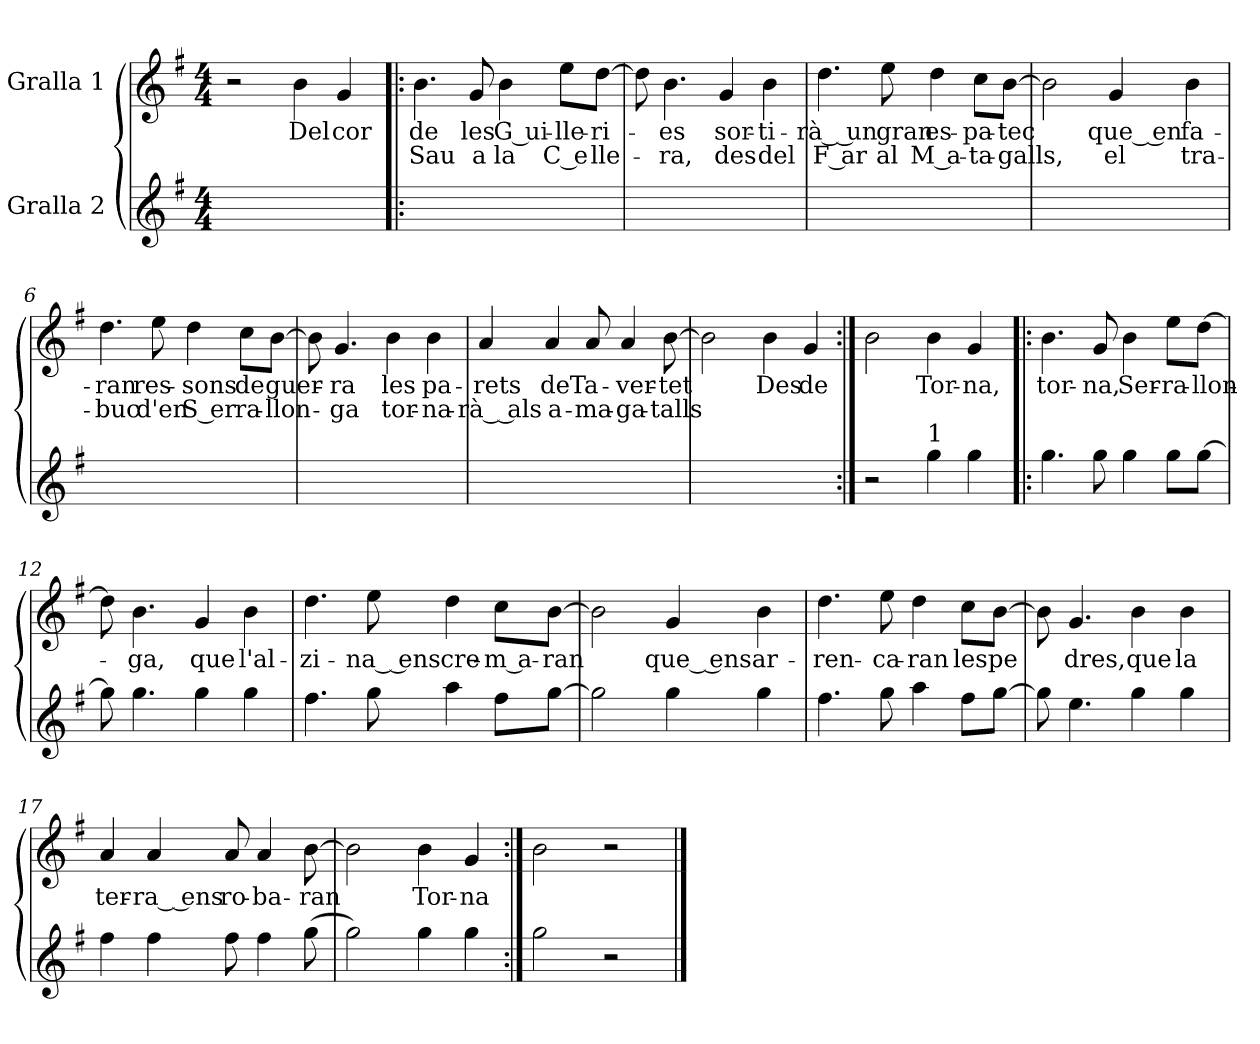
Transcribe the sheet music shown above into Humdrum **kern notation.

**kern	**kern	**text	**text
*part2	*part1	*part1	*part1
*staff2	*staff1	*staff1	*staff1
*I"Gralla 2	*I"Gralla 1	*	*
*clefG2	*clefG2	*	*
*k[f#]	*k[f#]	*	*
*G:	*G:	*	*
*M4/4	*M4/4	*	*
=1	=1	=1	=1
1ryy	2r	.	.
!	!	!LO:LY:b	!
.	4b\	Del	.
!	!	!LO:LY:b	!
.	4g/	cor	.
=2!|:	=2!|:	=2!|:	=2!|:
!	!	!LO:LY:b	!LO:LY:b
1ryy	4.b\	de	Sau
!	!	!LO:LY:b	!LO:LY:b
.	8g/	les	a
!	!	!LO:LY:b	!LO:LY:b
.	4b\	G ui-	la
!	!	!LO:LY:b	!LO:LY:b
.	8ee\L	lle-	C e
!	!	!LO:LY:b	!LO:LY:b
.	[8dd\J	ri-	lle-
=3	=3	=3	=3
1ryy	8dd\]	.	.
!	!	!LO:LY:b	!LO:LY:b
.	4.b\	es	ra,
!	!	!LO:LY:b	!LO:LY:b
.	4g/	sor-	des
!	!	!LO:LY:b	!LO:LY:b
.	4b\	ti-	del
=4	=4	=4	=4
!	!	!LO:LY:b	!LO:LY:b
1ryy	4.dd\	rà_ un	F ar
!	!	!LO:LY:b	!LO:LY:b
.	8ee\	gran	al
!	!	!LO:LY:b	!LO:LY:b
.	4dd\	es-	M a-
!	!	!LO:LY:b	!LO:LY:b
.	8cc\L	pa-	ta-
!	!	!LO:LY:b	!LO:LY:b
.	[8b\J	tec	galls,
=5	=5	=5	=5
1ryy	2b\]	.	.
!	!	!LO:LY:b	!LO:LY:b
.	4g/	que_ en	el
!	!	!LO:LY:b	!LO:LY:b
.	4b\	fa-	tra-
!!LO:LB:g=z
=6	=6	=6	=6
!	!	!LO:LY:b	!LO:LY:b
1ryy	4.dd\	ran	buc
!	!	!LO:LY:b	!LO:LY:b
.	8ee\	res-	d'en
!	!	!LO:LY:b	!LO:LY:b
.	4dd\	-sons	S er
!	!	!LO:LY:b	!LO:LY:b
.	8cc\L	de	ra-
!	!	!LO:LY:b	!LO:LY:b
.	[8b\J	guer-	llon-
=7	=7	=7	=7
1ryy	8b\]	.	.
!	!	!LO:LY:b	!LO:LY:b
.	4.g/	ra	ga
!	!	!LO:LY:b	!LO:LY:b
.	4b\	les	tor-
!	!	!LO:LY:b	!LO:LY:b
.	4b\	pa-	na-
=8	=8	=8	=8
!	!	!LO:LY:b	!LO:LY:b
1ryy	4a/	rets	rà_ als
!	!	!LO:LY:b	!LO:LY:b
.	4a/	de	a-
!	!	!LO:LY:b	!LO:LY:b
.	8a/	Ta-	ma-
!	!	!LO:LY:b	!LO:LY:b
.	4a/	-ver-	-ga-
!	!	!LO:LY:b	!LO:LY:b
.	[8b\	-tet	-talls
=9	=9	=9	=9
1ryy	2b\]	.	.
!	!	!LO:LY:b	!
.	4b\	Des	.
!	!	!LO:LY:b	!
.	4g/	de	.
=10:|!	=10:|!	=10:|!	=10:|!
2r	2b\	.	.
!LO:TX:a:t=1	!	!	!
!	!	!LO:LY:b	!
4gg\	4b\	Tor-	.
!	!	!LO:LY:b	!
4gg\	4g/	-na,	.
!!LO:LB:g=z
=11!|:	=11!|:	=11!|:	=11!|:
!	!	!LO:LY:b	!
4.gg\	4.b\	tor-	.
!	!	!LO:LY:b	!
8gg\	8g/	na,	.
!	!	!LO:LY:b	!
4gg\	4b\	Ser-	.
!	!	!LO:LY:b	!
8gg\L	8ee\L	-ra-	.
!	!	!LO:LY:b	!
[8gg\J	[8dd\J	llon-	.
=12	=12	=12	=12
8gg\]	8dd\]	.	.
!	!	!LO:LY:b	!
4.gg\	4.b\	ga,	.
!	!	!LO:LY:b	!
4gg\	4g/	que	.
!	!	!LO:LY:b	!
4gg\	4b\	l'al-	.
=13	=13	=13	=13
!	!	!LO:LY:b	!
4.ff#\	4.dd\	zi-	.
!	!	!LO:LY:b	!
8gg\	8ee\	na_ ens	.
!	!	!LO:LY:b	!
4aa\	4dd\	cre-	.
!	!	!LO:LY:b	!
8ff#\L	8cc\L	m a-	.
!	!	!LO:LY:b	!
[8gg\J	[8b\J	ran	.
=14	=14	=14	=14
2gg\]	2b\]	.	.
!	!	!LO:LY:b	!
4gg\	4g/	que_ ens	.
!	!	!LO:LY:b	!
4gg\	4b\	ar-	.
=15	=15	=15	=15
!	!	!LO:LY:b	!
4.ff#\	4.dd\	ren-	.
!	!	!LO:LY:b	!
8gg\	8ee\	ca-	.
!	!	!LO:LY:b	!
4aa\	4dd\	ran	.
!	!	!LO:LY:b	!
8ff#\L	8cc\L	les	.
!	!	!LO:LY:b	!
[8gg\J	[8b\J	pe	.
!!LO:LB:g=z
=16	=16	=16	=16
8gg\]	8b\]	.	.
!	!	!LO:LY:b	!
4.ee\	4.g/	dres,	.
!	!	!LO:LY:b	!
4gg\	4b\	que	.
!	!	!LO:LY:b	!
4gg\	4b\	la	.
=17	=17	=17	=17
!	!	!LO:LY:b	!
4ff#\	4a/	ter-	.
!	!	!LO:LY:b	!
4ff#\	4a/	ra_ ens	.
!	!	!LO:LY:b	!
8ff#\	8a/	ro-	.
!	!	!LO:LY:b	!
4ff#\	4a/	-ba-	.
!	!	!LO:LY:b	!
(>8gg\	[8b\	-ran	.
=18	=18	=18	=18
2gg\)	2b\]	.	.
!	!	!LO:LY:b	!
4gg\	4b\	Tor-	.
!	!	!LO:LY:b	!
4gg\	4g/	-na	.
=19:|!	=19:|!	=19:|!	=19:|!
2gg\	2b\	.	.
2r	2r	.	.
==	==	==	==
*-	*-	*-	*-
